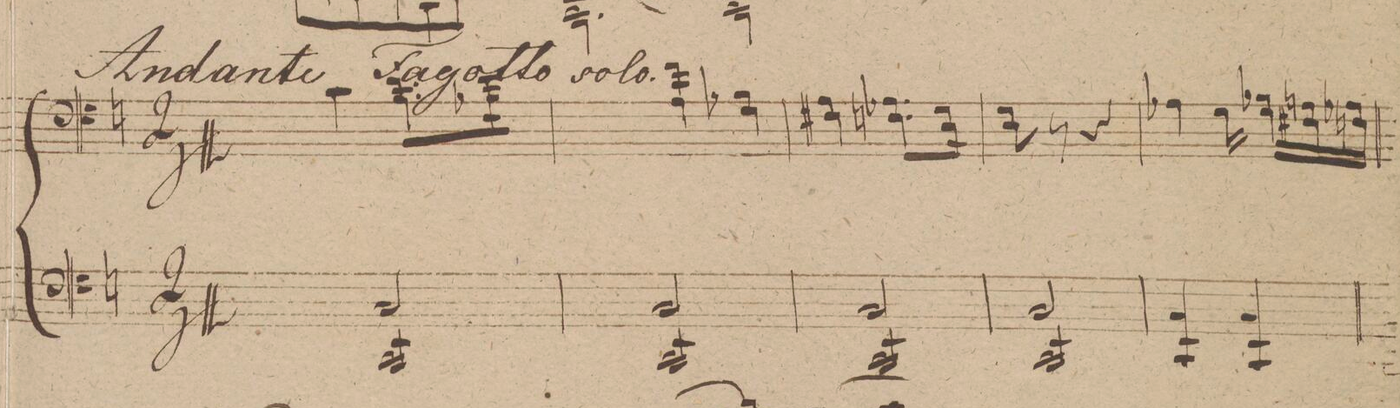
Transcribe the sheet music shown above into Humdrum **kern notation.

**kern
*I"Organo.
*clefF4
*k[f#]
*M3/4
*k[f#]
*a:
*M2/4
2C/ 2CC/
=97
2C/ 2CC/
=98
2C/ 2CC/
=99
2C/ 2CC/
=100
4C/ 4CC/
4C/ 4CC/
=101
*-
